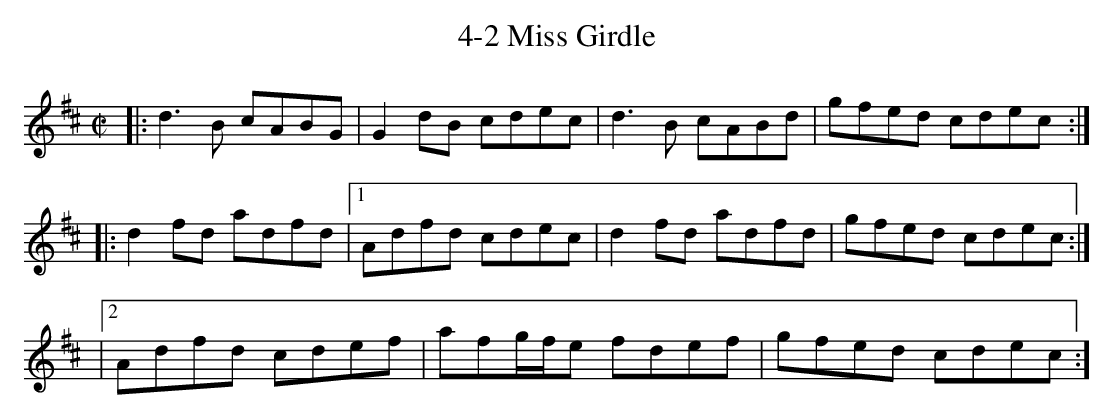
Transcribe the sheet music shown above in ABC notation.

X:1
T: 4-2 Miss Girdle
M: C|
L: 1/8
K: D
[|:D'3B C'ABG | G2 D'B C'D'E'C' | D'3B C'ABD' | G'F'E'D' C'D'E'C' :|
|: D'2 F'D' A'D'F'D' |1 AD'F'D' C'D'E'C' | D'2 F'D' A'D'F'D' | G'F'E'D' C'D'E'C' :|
|2AD'F'D' C'D'E'F' | A'F'G'/F'/E' F'D'E'F' | G'F'E'D' C'D'E'C':]
